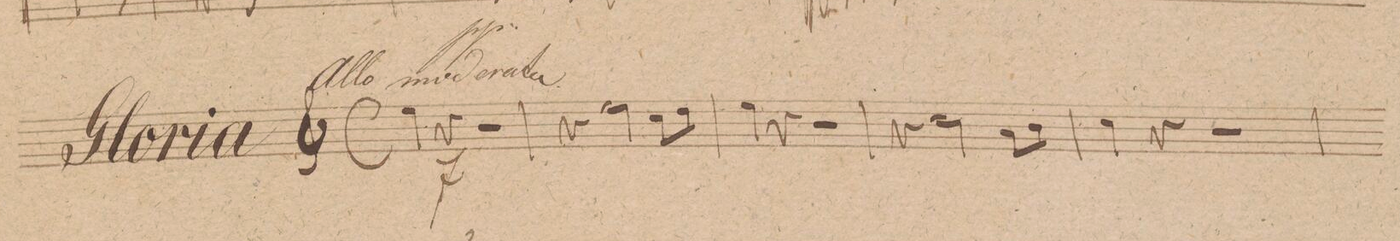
**kern	**dynam
*I"Clarnetto. in A.	*
*clefG2	*
*k[f#c#g#]	*
*met(c|)	*
*M2/2	*
*	*below
4cc#\	.
4r	f
2r	.
=2	=2
4r	.
*2\right	*
2cc#\	.
8a\L	.
8b\J	.
=3	=3
4cc#\	.
4r	.
2r	.
=4	=4
4r	.
2a\	.
8f#\L	.
8g#\J	.
=5	=5
4a\	.
4r	.
2r	.
=6	=6
*-	*-
